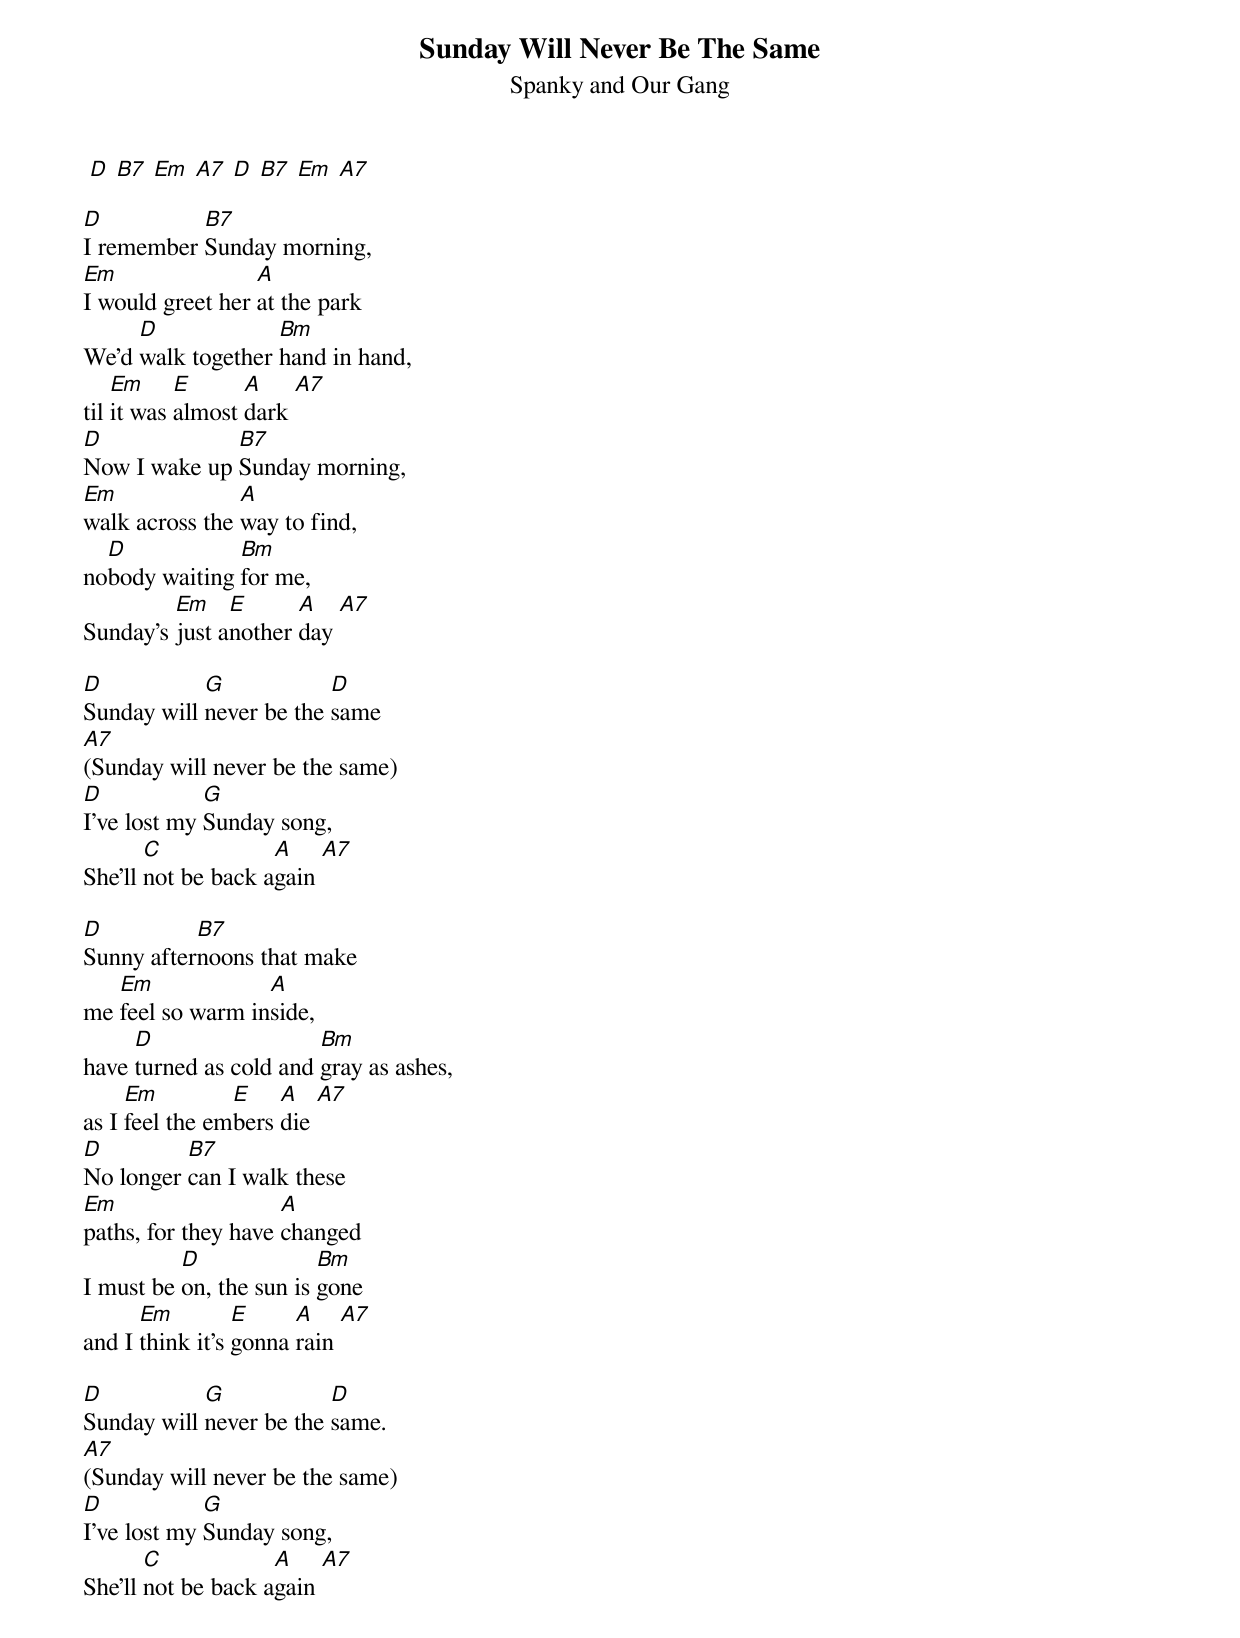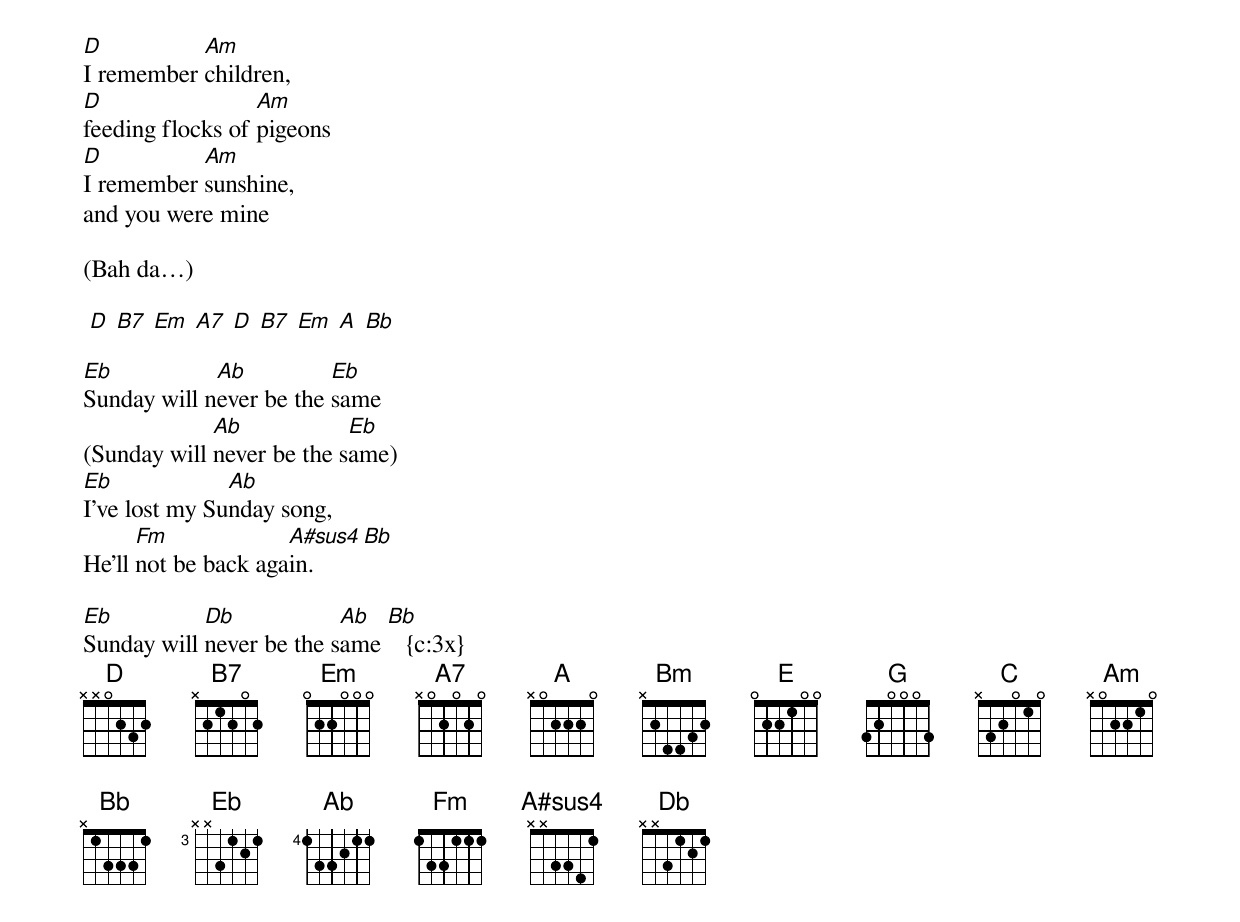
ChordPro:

{title: Sunday Will Never Be The Same}
{subtitle: Spanky and Our Gang}

 [D] [B7] [Em] [A7] [D] [B7] [Em] [A7]

[D]I remember [B7]Sunday morning,
[Em]I would greet her [A]at the park
We'd [D]walk together [Bm]hand in hand,
til [Em]it was [E]almost [A]dark [A7]
[D]Now I wake up [B7]Sunday morning,
[Em]walk across the [A]way to find,
no[D]body waiting [Bm]for me,
Sunday's [Em]just a[E]nother [A]day [A7]

[D]Sunday will [G]never be the [D]same
[A7](Sunday will never be the same)
[D]I've lost my [G]Sunday song,
She'll [C]not be back a[A]gain [A7]

[D]Sunny after[B7]noons that make
me [Em]feel so warm in[A]side,
have [D]turned as cold and [Bm]gray as ashes,
as I [Em]feel the em[E]bers [A]die [A7]
[D]No longer [B7]can I walk these
[Em]paths, for they have [A]changed
I must be [D]on, the sun is [Bm]gone
and I [Em]think it's [E]gonna [A]rain [A7]

[D]Sunday will [G]never be the [D]same.
[A7](Sunday will never be the same)
[D]I've lost my [G]Sunday song,
She'll [C]not be back a[A]gain [A7]

[D]I remember [Am]children,
[D]feeding flocks of [Am]pigeons
[D]I remember [Am]sunshine,
and you were mine

(Bah da…)

 [D] [B7] [Em] [A7] [D] [B7] [Em] [A] [Bb]

[Eb]Sunday will n[Ab]ever be the [Eb]same
(Sunday will [Ab]never be the s[Eb]ame)
[Eb]I've lost my Su[Ab]nday song,
He'll [Fm]not be back aga[A#sus4]in. [Bb]

[Eb]Sunday will [Db]never be the s[Ab]ame [Bb]   {c:3x}
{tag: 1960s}
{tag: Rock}
